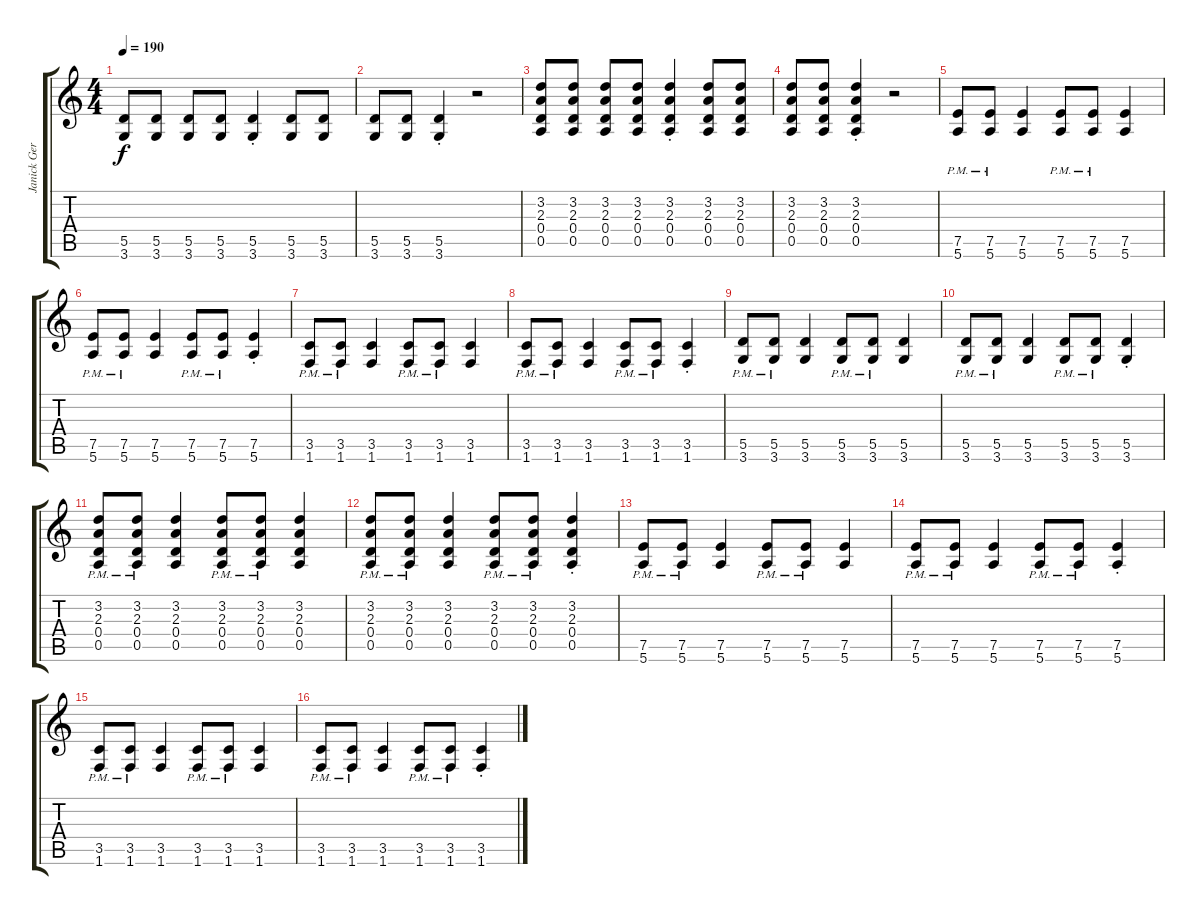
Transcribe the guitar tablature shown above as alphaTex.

\track ("Janick Gers" "Janick Ger") {instrument overdrivenguitar}
\staff {score tabs}
\tuning (E4 B3 G3 D3 A2 E2) {hide}
\ts (4 4)
\tempo 190
\clef g2
\ks c
(5.5 3.6).8{dy f} (5.5 3.6).8 (5.5 3.6).8 (5.5 3.6).8 (5.5{st} 3.6{st}).4 (5.5 3.6).8 (5.5 3.6).8 |
(5.5 3.6).8 (5.5 3.6).8 (5.5{st} 3.6{st}).4 r.2 |
(3.2 2.3 0.4 0.5).8 (3.2 2.3 0.4 0.5).8 (3.2 2.3 0.4 0.5).8 (3.2 2.3 0.4 0.5).8 (3.2{st} 2.3{st} 0.4{st} 0.5{st}).4 (3.2 2.3 0.4 0.5).8 (3.2 2.3 0.4 0.5).8 |
(3.2 2.3 0.4 0.5).8 (3.2 2.3 0.4 0.5).8 (3.2{st} 2.3{st} 0.4{st} 0.5{st}).4 r.2 |
(7.5{pm} 5.6{pm}).8 (7.5{pm} 5.6{pm}).8 (7.5 5.6).4 (7.5{pm} 5.6{pm}).8 (7.5{pm} 5.6{pm}).8 (7.5 5.6).4 |
(7.5{pm} 5.6{pm}).8 (7.5{pm} 5.6{pm}).8 (7.5 5.6).4 (7.5{pm} 5.6{pm}).8 (7.5{pm} 5.6{pm}).8 (7.5{st} 5.6{st}).4 |
(3.5{pm} 1.6{pm}).8 (3.5{pm} 1.6{pm}).8 (3.5 1.6).4 (3.5{pm} 1.6{pm}).8 (3.5{pm} 1.6{pm}).8 (3.5 1.6).4 |
(3.5{pm} 1.6{pm}).8 (3.5{pm} 1.6{pm}).8 (3.5 1.6).4 (3.5{pm} 1.6{pm}).8 (3.5{pm} 1.6{pm}).8 (3.5{st} 1.6{st}).4 |
(5.5{pm} 3.6{pm}).8 (5.5{pm} 3.6{pm}).8 (5.5 3.6).4 (5.5{pm} 3.6{pm}).8 (5.5{pm} 3.6{pm}).8 (5.5 3.6).4 |
(5.5{pm} 3.6{pm}).8 (5.5{pm} 3.6{pm}).8 (5.5 3.6).4 (5.5{pm} 3.6{pm}).8 (5.5{pm} 3.6{pm}).8 (5.5{st} 3.6{st}).4 |
(3.2{pm} 2.3{pm} 0.4{pm} 0.5{pm}).8 (3.2{pm} 2.3{pm} 0.4{pm} 0.5{pm}).8 (3.2 2.3 0.4 0.5).4 (3.2{pm} 2.3{pm} 0.4{pm} 0.5{pm}).8 (3.2{pm} 2.3{pm} 0.4{pm} 0.5{pm}).8 (3.2 2.3 0.4 0.5).4 |
(3.2{pm} 2.3{pm} 0.4{pm} 0.5{pm}).8 (3.2{pm} 2.3{pm} 0.4{pm} 0.5{pm}).8 (3.2 2.3 0.4 0.5).4 (3.2{pm} 2.3{pm} 0.4{pm} 0.5{pm}).8 (3.2{pm} 2.3{pm} 0.4{pm} 0.5{pm}).8 (3.2{st} 2.3{st} 0.4{st} 0.5{st}).4 |
(7.5{pm} 5.6{pm}).8 (7.5{pm} 5.6{pm}).8 (7.5 5.6).4 (7.5{pm} 5.6{pm}).8 (7.5{pm} 5.6{pm}).8 (7.5 5.6).4 |
(7.5{pm} 5.6{pm}).8 (7.5{pm} 5.6{pm}).8 (7.5 5.6).4 (7.5{pm} 5.6{pm}).8 (7.5{pm} 5.6{pm}).8 (7.5{st} 5.6{st}).4 |
(3.5{pm} 1.6{pm}).8 (3.5{pm} 1.6{pm}).8 (3.5 1.6).4 (3.5{pm} 1.6{pm}).8 (3.5{pm} 1.6{pm}).8 (3.5 1.6).4 |
(3.5{pm} 1.6{pm}).8 (3.5{pm} 1.6{pm}).8 (3.5 1.6).4 (3.5{pm} 1.6{pm}).8 (3.5{pm} 1.6{pm}).8 (3.5{st} 1.6{st}).4
